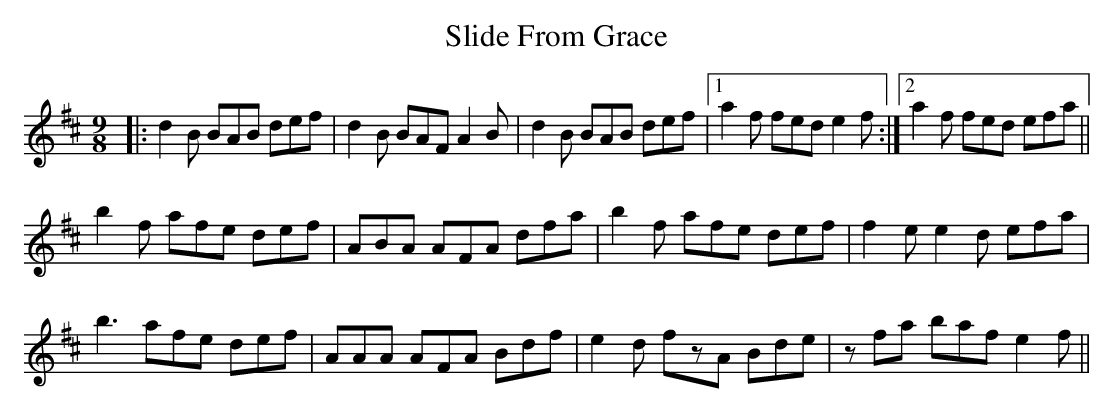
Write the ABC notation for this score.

X:1
T: Slide From Grace
M: 9/8
L: 1/8
K: Bmin
|:d2B BAB def|d2B BAF A2B|d2B BAB def|1a2f fed e2f:|2 a2f fed efa||
b2 f afe def| ABA AFA dfa|b2 f afe def|f2 e e2d efa|
b3 afe def|AAA AFA Bdf|e2d fzA Bde|zfa baf e2 f||
